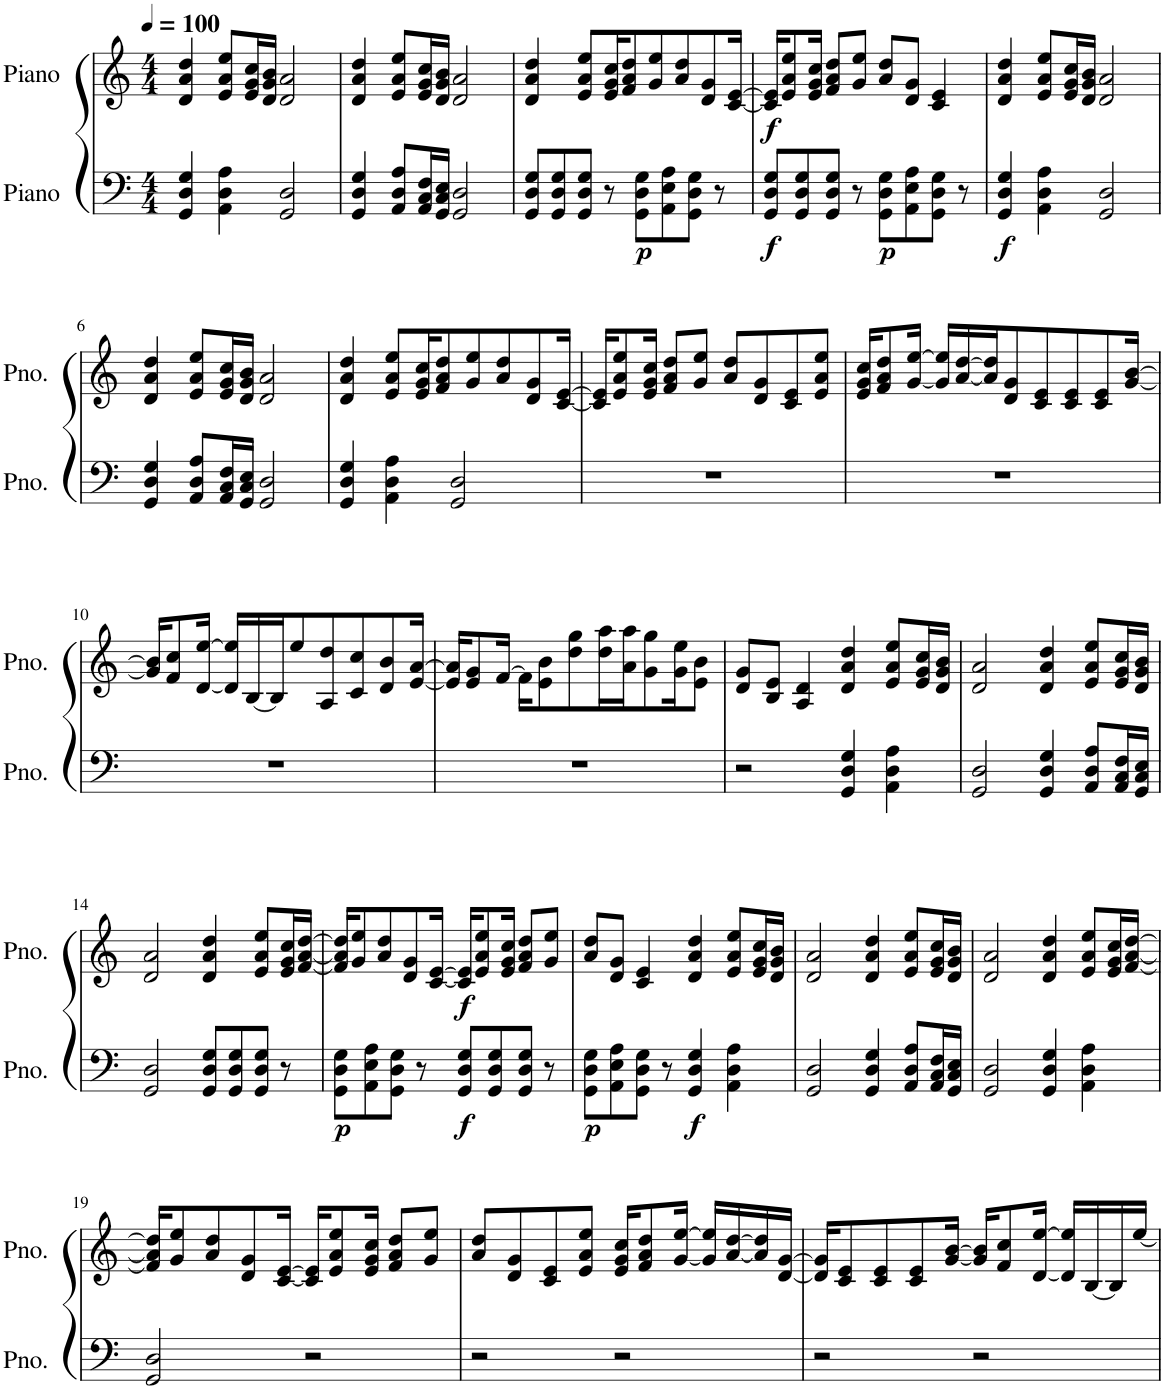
**kern	**dynam	**kern	**dynam
*part2	*part2	*part1	*part1
*staff2	*staff2	*staff1	*staff1
*I"Piano	*	*I"Piano	*
*I'Pno.	*	*I'Pno.	*
*clefF4	*	*clefG2	*
*k[]	*	*k[]	*
*M4/4	*	*M4/4	*
*MM100	*	*MM100	*
=1	=1	=1	=1
4GG/ 4D/ 4G/	.	4d/ 4a/ 4dd/	.
4AA\ 4D\ 4A\	.	8e/ 8a/ 8ee/L	.
.	.	16e/ 16g/ 16cc/L	.
.	.	16d/ 16g/ 16b/JJ	.
2GG/ 2D/	.	2d/ 2a/	.
=2	=2	=2	=2
4GG/ 4D/ 4G/	.	4d/ 4a/ 4dd/	.
8AA/ 8D/ 8A/L	.	8e/ 8a/ 8ee/L	.
16AA/ 16C/ 16F/L	.	16e/ 16g/ 16cc/L	.
16GG/ 16C/ 16E/JJ	.	16d/ 16g/ 16b/JJ	.
2GG/ 2D/	.	2d/ 2a/	.
=3	=3	=3	=3
8GG/ 8D/ 8G/L	.	4d/ 4a/ 4dd/	.
8GG/ 8D/ 8G/	.	.	.
8GG/ 8D/ 8G/J	.	8e/ 8a/ 8ee/L	.
8r	.	16e/ 16g/ 16cc/K	.
.	.	8f/ 8a/ 8dd/	.
!	!LO:DY:b	!	!
8GG\ 8D\ 8G\L	p	.	.
.	.	8g/ 8ee/	.
8AA\ 8E\ 8A\	.	.	.
.	.	8a/ 8dd/	.
8GG\ 8D\ 8G\J	.	.	.
.	.	8d/ 8g/	.
8r	.	.	.
.	.	[16c/ [16e/Jk	.
=4	=4	=4	=4
!	!LO:DY:b	!	!LO:DY:b
8GG/ 8D/ 8G/L	f	16c/] 16e/]KL	f
.	.	8e/ 8a/ 8ee/	.
8GG/ 8D/ 8G/	.	.	.
.	.	16e/ 16g/ 16cc/Jk	.
8GG/ 8D/ 8G/J	.	8f/ 8a/ 8dd/L	.
8r	.	8g/ 8ee/J	.
!	!LO:DY:b	!	!
8GG\ 8D\ 8G\L	p	8a/ 8dd/L	.
8AA\ 8E\ 8A\	.	8d/ 8g/J	.
8GG\ 8D\ 8G\J	.	4c/ 4e/	.
8r	.	.	.
=5	=5	=5	=5
!	!LO:DY:b	!	!
4GG/ 4D/ 4G/	f	4d/ 4a/ 4dd/	.
4AA\ 4D\ 4A\	.	8e/ 8a/ 8ee/L	.
.	.	16e/ 16g/ 16cc/L	.
.	.	16d/ 16g/ 16b/JJ	.
2GG/ 2D/	.	2d/ 2a/	.
!!LO:LB:g=z
=6	=6	=6	=6
4GG/ 4D/ 4G/	.	4d/ 4a/ 4dd/	.
8AA/ 8D/ 8A/L	.	8e/ 8a/ 8ee/L	.
16AA/ 16C/ 16F/L	.	16e/ 16g/ 16cc/L	.
16GG/ 16C/ 16E/JJ	.	16d/ 16g/ 16b/JJ	.
2GG/ 2D/	.	2d/ 2a/	.
=7	=7	=7	=7
4GG/ 4D/ 4G/	.	4d/ 4a/ 4dd/	.
4AA\ 4D\ 4A\	.	8e/ 8a/ 8ee/L	.
.	.	16e/ 16g/ 16cc/K	.
.	.	8f/ 8a/ 8dd/	.
2GG/ 2D/	.	.	.
.	.	8g/ 8ee/	.
.	.	8a/ 8dd/	.
.	.	8d/ 8g/	.
.	.	[16c/ [16e/Jk	.
=8	=8	=8	=8
1r	.	16c/] 16e/]KL	.
.	.	8e/ 8a/ 8ee/	.
.	.	16e/ 16g/ 16cc/Jk	.
.	.	8f/ 8a/ 8dd/L	.
.	.	8g/ 8ee/J	.
.	.	8a/ 8dd/L	.
.	.	8d/ 8g/	.
.	.	8c/ 8e/	.
.	.	8e/ 8a/ 8ee/J	.
=9	=9	=9	=9
1r	.	16e/ 16g/ 16cc/KL	.
.	.	8f/ 8a/ 8dd/	.
.	.	[16g/ [16ee/Jk	.
.	.	16g/] 16ee/]LL	.
.	.	[16a/ [16dd/	.
.	.	16a/] 16dd/]J	.
.	.	8d/ 8g/	.
.	.	8c/ 8e/	.
.	.	8c/ 8e/	.
.	.	8c/ 8e/	.
.	.	[16g/ [16b/Jk	.
!!LO:LB:g=z
=10	=10	=10	=10
1r	.	16g/] 16b/]KL	.
.	.	8f/ 8cc/	.
.	.	[16d/ [16ee/Jk	.
.	.	16d/] 16ee/]LL	.
.	.	[16B/	.
.	.	16B/J]	.
.	.	8ee/	.
.	.	8A/ 8dd/	.
.	.	8c/ 8cc/	.
.	.	8d/ 8b/	.
.	.	[16e/ [16a/Jk	.
=11	=11	=11	=11
1r	.	16e/] 16a/]KL	.
.	.	8e/ 8g/	.
.	.	[16f/Jk	.
.	.	16f\KL]	.
.	.	8e\ 8b\	.
.	.	8dd\ 8gg\	.
.	.	16dd\ 16aa\L	.
.	.	16a\ 16aa\J	.
.	.	8g\ 8gg\	.
.	.	16g\ 16ee\K	.
.	.	8e\ 8b\J	.
=12	=12	=12	=12
2r	.	8d/ 8g/L	.
.	.	8B/ 8e/J	.
.	.	4A/ 4d/	.
4GG/ 4D/ 4G/	.	4d/ 4a/ 4dd/	.
4AA\ 4D\ 4A\	.	8e/ 8a/ 8ee/L	.
.	.	16e/ 16g/ 16cc/L	.
.	.	16d/ 16g/ 16b/JJ	.
=13	=13	=13	=13
2GG/ 2D/	.	2d/ 2a/	.
4GG/ 4D/ 4G/	.	4d/ 4a/ 4dd/	.
8AA/ 8D/ 8A/L	.	8e/ 8a/ 8ee/L	.
16AA/ 16C/ 16F/L	.	16e/ 16g/ 16cc/L	.
16GG/ 16C/ 16E/JJ	.	16d/ 16g/ 16b/JJ	.
!!LO:LB:g=z
=14	=14	=14	=14
2GG/ 2D/	.	2d/ 2a/	.
8GG/ 8D/ 8G/L	.	4d/ 4a/ 4dd/	.
8GG/ 8D/ 8G/	.	.	.
8GG/ 8D/ 8G/J	.	8e/ 8a/ 8ee/L	.
8r	.	16e/ 16g/ 16cc/L	.
.	.	[16f/ [16a/ [16dd/JJ	.
=15	=15	=15	=15
!	!LO:DY:b	!	!
8GG\ 8D\ 8G\L	p	16f/] 16a/] 16dd/]KL	.
.	.	8g/ 8ee/	.
8AA\ 8E\ 8A\	.	.	.
.	.	8a/ 8dd/	.
8GG\ 8D\ 8G\J	.	.	.
.	.	8d/ 8g/	.
8r	.	.	.
.	.	[16c/ [16e/Jk	.
!	!LO:DY:b	!	!LO:DY:b
8GG/ 8D/ 8G/L	f	16c/] 16e/]KL	f
.	.	8e/ 8a/ 8ee/	.
8GG/ 8D/ 8G/	.	.	.
.	.	16e/ 16g/ 16cc/Jk	.
8GG/ 8D/ 8G/J	.	8f/ 8a/ 8dd/L	.
8r	.	8g/ 8ee/J	.
=16	=16	=16	=16
!	!LO:DY:b	!	!
8GG\ 8D\ 8G\L	p	8a/ 8dd/L	.
8AA\ 8E\ 8A\	.	8d/ 8g/J	.
8GG\ 8D\ 8G\J	.	4c/ 4e/	.
8r	.	.	.
!	!LO:DY:b	!	!
4GG/ 4D/ 4G/	f	4d/ 4a/ 4dd/	.
4AA\ 4D\ 4A\	.	8e/ 8a/ 8ee/L	.
.	.	16e/ 16g/ 16cc/L	.
.	.	16d/ 16g/ 16b/JJ	.
=17	=17	=17	=17
2GG/ 2D/	.	2d/ 2a/	.
4GG/ 4D/ 4G/	.	4d/ 4a/ 4dd/	.
8AA/ 8D/ 8A/L	.	8e/ 8a/ 8ee/L	.
16AA/ 16C/ 16F/L	.	16e/ 16g/ 16cc/L	.
16GG/ 16C/ 16E/JJ	.	16d/ 16g/ 16b/JJ	.
=18	=18	=18	=18
2GG/ 2D/	.	2d/ 2a/	.
4GG/ 4D/ 4G/	.	4d/ 4a/ 4dd/	.
4AA\ 4D\ 4A\	.	8e/ 8a/ 8ee/L	.
.	.	16e/ 16g/ 16cc/L	.
.	.	[16f/ [16a/ [16dd/JJ	.
!!LO:LB:g=z
=19	=19	=19	=19
2GG/ 2D/	.	16f/] 16a/] 16dd/]KL	.
.	.	8g/ 8ee/	.
.	.	8a/ 8dd/	.
.	.	8d/ 8g/	.
.	.	[16c/ [16e/Jk	.
2r	.	16c/] 16e/]KL	.
.	.	8e/ 8a/ 8ee/	.
.	.	16e/ 16g/ 16cc/Jk	.
.	.	8f/ 8a/ 8dd/L	.
.	.	8g/ 8ee/J	.
=20	=20	=20	=20
2r	.	8a/ 8dd/L	.
.	.	8d/ 8g/	.
.	.	8c/ 8e/	.
.	.	8e/ 8a/ 8ee/J	.
2r	.	16e/ 16g/ 16cc/KL	.
.	.	8f/ 8a/ 8dd/	.
.	.	[16g/ [16ee/Jk	.
.	.	16g/] 16ee/]LL	.
.	.	[16a/ [16dd/	.
.	.	16a/] 16dd/]	.
.	.	[16d/ [16g/JJ	.
=21	=21	=21	=21
2r	.	16d/] 16g/]KL	.
.	.	8c/ 8e/	.
.	.	8c/ 8e/	.
.	.	8c/ 8e/	.
.	.	[16g/ [16b/Jk	.
2r	.	16g/] 16b/]KL	.
.	.	8f/ 8cc/	.
.	.	[16d/ [16ee/Jk	.
.	.	16d/] 16ee/]LL	.
.	.	[16B/	.
.	.	16B/]	.
.	.	[16ee/JJ	.
=	=	=	=
*-	*-	*-	*-
